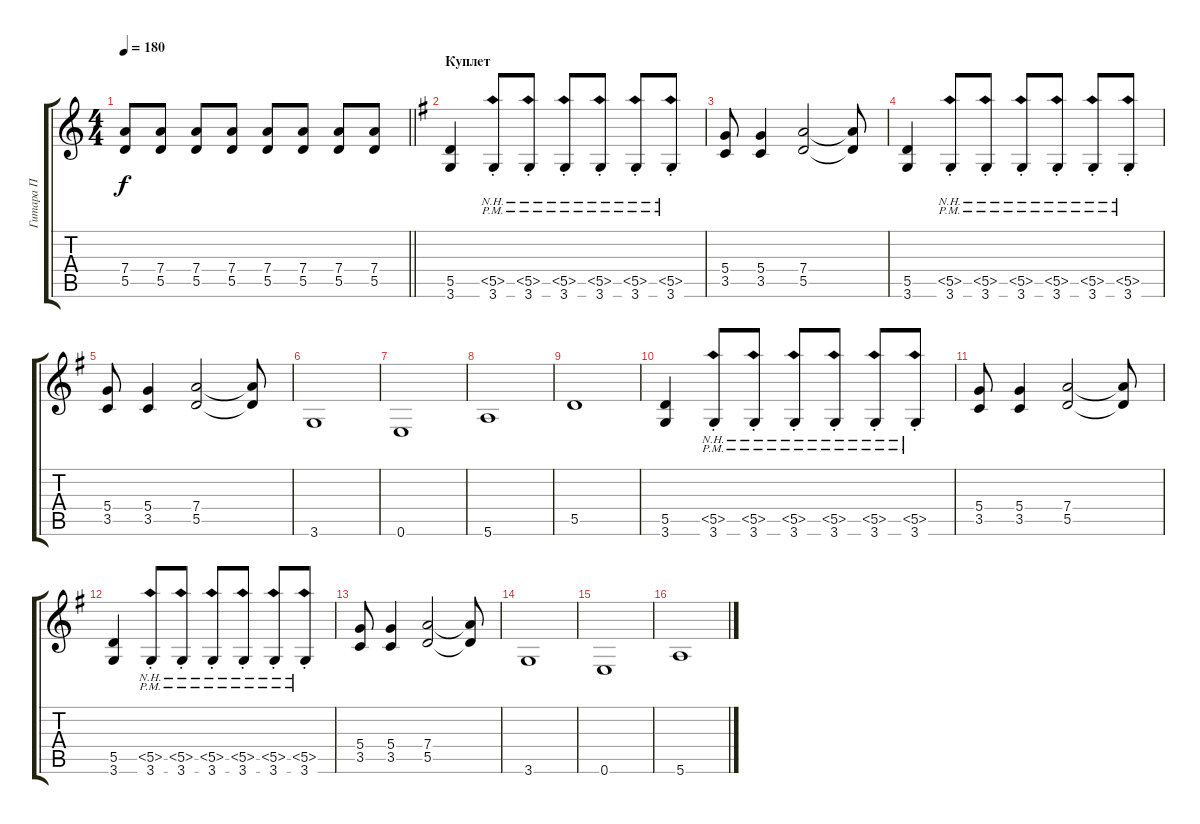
\track ("Гитара П" "Гитара П") {instrument overdrivenguitar}
\staff {score tabs}
\tuning (E4 B3 G3 D3 A2 E2) {hide}
\ts (4 4)
\tempo 180
\clef g2
\barLineRight lightlight
\ks c
(7.4 5.5).8{dy f} (7.4 5.5).8 (7.4 5.5).8 (7.4 5.5).8 (7.4 5.5).8 (7.4 5.5).8 (7.4 5.5).8 (7.4 5.5).8 |
\section ("" "Куплет")
\ks g
(5.5 3.6).4 (5.5{nh} 3.6{pm st}).8 (5.5{nh} 3.6{pm st}).8 (5.5{nh} 3.6{pm st}).8 (5.5{nh} 3.6{pm st}).8 (5.5{nh} 3.6{pm st}).8 (5.5{nh} 3.6{pm st}).8 |
(5.4 3.5).8 (5.4 3.5).4 (7.4 5.5).2 (7.4{t} 5.5{t}).8 |
(5.5 3.6).4 (5.5{nh} 3.6{pm st}).8 (5.5{nh} 3.6{pm st}).8 (5.5{nh} 3.6{pm st}).8 (5.5{nh} 3.6{pm st}).8 (5.5{nh} 3.6{pm st}).8 (5.5{nh} 3.6{pm st}).8 |
(5.4 3.5).8 (5.4 3.5).4 (7.4 5.5).2 (7.4{t} 5.5{t}).8 |
3.6.1 |
0.6.1 |
5.6.1 |
5.5.1 |
(5.5 3.6).4 (5.5{nh} 3.6{pm st}).8 (5.5{nh} 3.6{pm st}).8 (5.5{nh} 3.6{pm st}).8 (5.5{nh} 3.6{pm st}).8 (5.5{nh} 3.6{pm st}).8 (5.5{nh} 3.6{pm st}).8 |
(5.4 3.5).8 (5.4 3.5).4 (7.4 5.5).2 (7.4{t} 5.5{t}).8 |
(5.5 3.6).4 (5.5{nh} 3.6{pm st}).8 (5.5{nh} 3.6{pm st}).8 (5.5{nh} 3.6{pm st}).8 (5.5{nh} 3.6{pm st}).8 (5.5{nh} 3.6{pm st}).8 (5.5{nh} 3.6{pm st}).8 |
(5.4 3.5).8 (5.4 3.5).4 (7.4 5.5).2 (7.4{t} 5.5{t}).8 |
3.6.1 |
0.6.1 |
5.6.1
